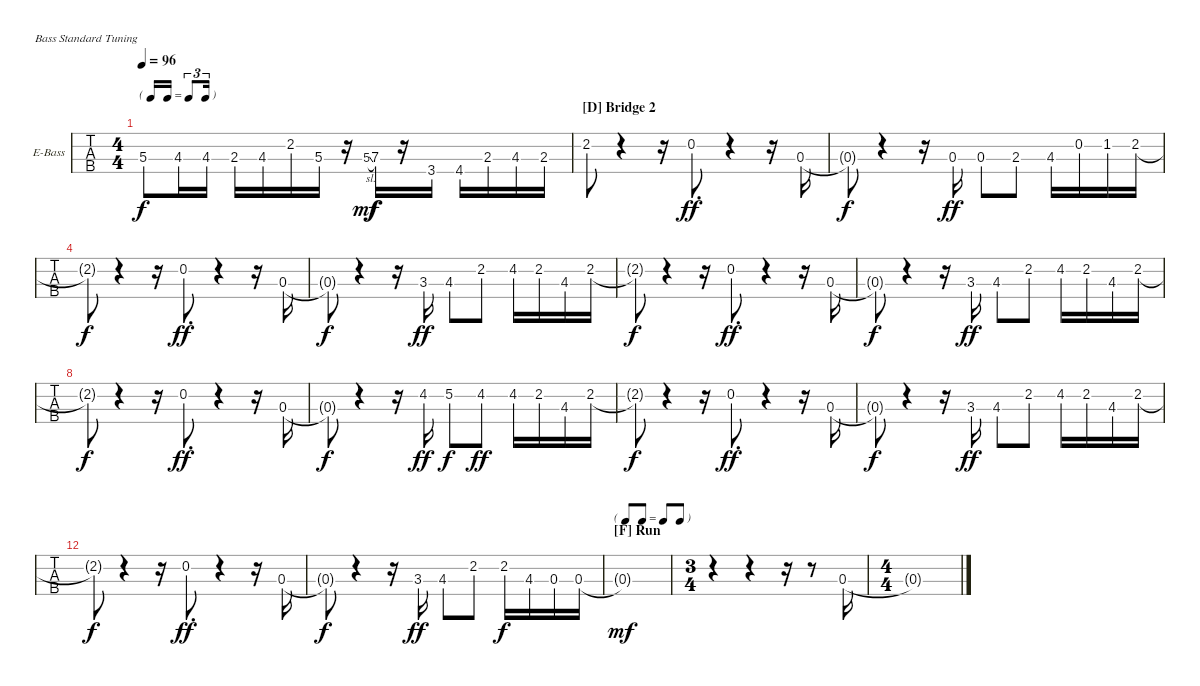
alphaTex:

\bracketExtendMode nobrackets
\firstSystemTrackNameOrientation horizontal
\otherSystemsTrackNameOrientation horizontal
\defaultBarNumberDisplay FirstOfSystem
\track ("Bass" "E-Bass") {instrument electricbassfinger}
\staff {tabs}
\tuning (G2 D2 A1 E1)
\ts (4 4)
\tf triplet16th
\tempo 96
\clef f4
\scale
0.333333
\ks a
5.3.8{dy f} 4.3.16 4.3.16 2.3.16 4.3.16 2.2.16 5.3.16 r.16 5.3{sl}.8{gr dy mf} 7.3.16{dy f} r.16 3.4.16 4.4.16 2.3.16 4.3.16 2.3.16 |
\section ("D" "Bridge 2")
\scale
0.333333 2.2.8 r.4 r.16 0.2.8{d dy ff} r.4 r.16 0.3.16 |
\scale
0.333333 0.3{t}.8{dy f} r.4 r.16 0.3.16{dy ff} 0.3.8 2.3.8 4.3.16 0.2.16 1.2.16 2.2.16 |
\scale
0.333333 2.2{t}.8{dy f} r.4 r.16 0.2.8{d dy ff} r.4 r.16 0.3.16 |
\scale
0.333333 0.3{t}.8{dy f} r.4 r.16 3.3.16{dy ff} 4.3.8 2.2.8 4.2.16 2.2.16 4.3.16 2.2.16 |
\scale
0.333333 2.2{t}.8{dy f} r.4 r.16 0.2.8{d dy ff} r.4 r.16 0.3.16 |
\scale
0.333333 0.3{t}.8{dy f} r.4 r.16 3.3.16{dy ff} 4.3.8 2.2.8 4.2.16 2.2.16 4.3.16 2.2.16 |
\scale
0.333333 2.2{t}.8{dy f} r.4 r.16 0.2.8{d dy ff} r.4 r.16 0.3.16 |
\scale
0.333333 0.3{t}.8{dy f} r.4 r.16 4.2.16{dy ff} 5.2.8{dy f} 4.2.8{dy ff} 4.2.16 2.2.16 4.3.16 2.2.16 |
\scale
0.333333 2.2{t}.8{dy f} r.4 r.16 0.2.8{d dy ff} r.4 r.16 0.3.16 |
\scale
0.333333 0.3{t}.8{dy f} r.4 r.16 3.3.16{dy ff} 4.3.8 2.2.8 4.2.16 2.2.16 4.3.16 2.2.16 |
\scale
0.333333 2.2{t}.8{dy f} r.4 r.16 0.2.8{d dy ff} r.4 r.16 0.3.16 |
\scale
0.333333 0.3{t}.8{dy f} r.4 r.16 3.3.16{dy ff} 4.3.8 2.2.8 2.2.16{dy f} 4.3.16 0.3.16 0.3.16 |
\tf none
\section ("F" "Run")
\scale
0.264957 0.3{t}.1{dy mf} |
\ts (3 4)
\scale
0.367521 r.4 r.4 r.16 r.8 0.3.16 |
\ts (4 4)
\scale
0.367521 0.3{t}.1
